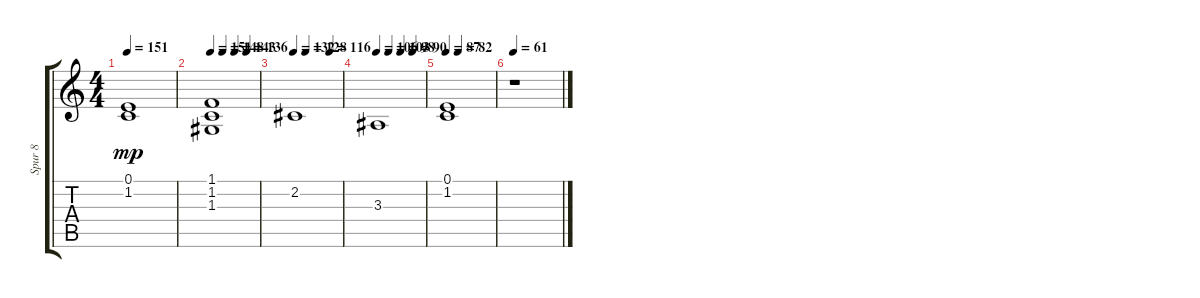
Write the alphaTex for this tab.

\track ("Spur 8" "Spur 8") {instrument synthstrings2}
\staff {score tabs}
\tuning (E4 B3 G3 D3 A2 E2) {hide}
\ts (4 4)
\tempo 151
\clef g2
\ks c
(0.1 1.2).1{dy mp} |
\tempo 151
\tempo (148 0.25)
\tempo (143 0.5)
\tempo (136 0.75)
(1.1 1.2 1.3).1 |
\tempo 132
\tempo (128 0.25)
\tempo (116 0.75)
2.2.1 |
\tempo 106
\tempo (103 0.25)
\tempo (98 0.5)
\tempo (90 0.75)
3.3.1 |
\tempo 87
\tempo (82 0.25)
(0.1 1.2).1 |
\tempo 61
r.1
